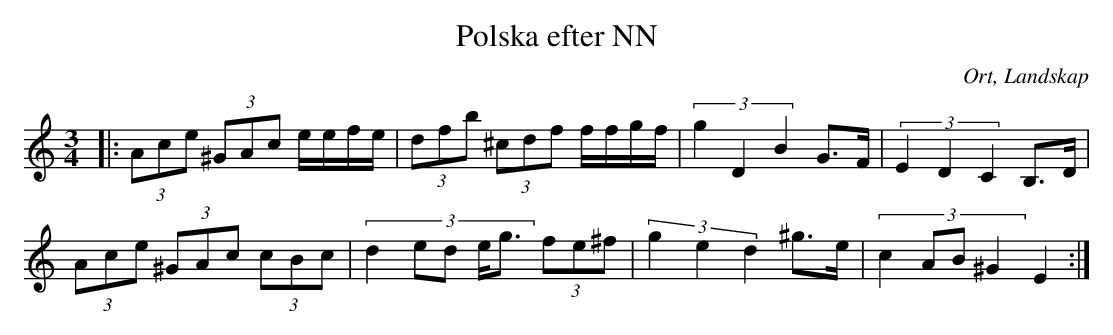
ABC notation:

X:1
T:Polska efter NN
O:Ort, Landskap
M:3/4
L:1/8
M:3/4
K:C
|: (3 Ace (3^GAc e/e/f/e/| (3 dfb (3^cdf f/f/g/f/|(3:2:3 g2 D2 B2 G>F|(3:2:3 E2 D2 C2 B,>D|
(3 Ace (3^GAc (3cBc| (3:2:5 d2 ed e<g (3fe^f|(3:2:3 g2 e2 d2 ^g>e|(3:2:4 c2 AB ^G2 E2:|
